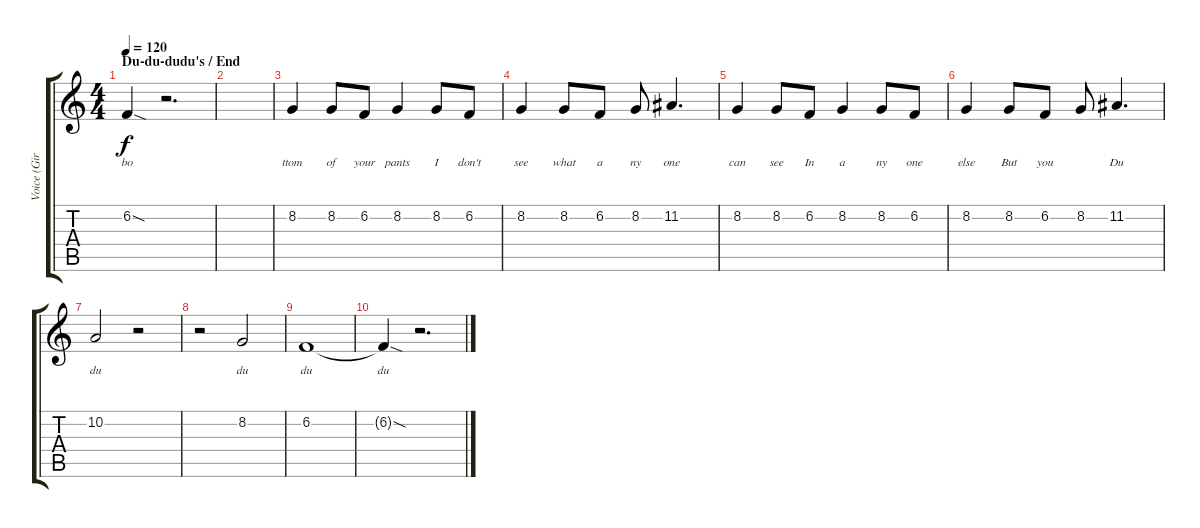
\track ("Voice (Girl)" "Voice (Gir") {instrument lead2sawtooth}
\staff {score tabs}
\tuning (E4 B3 G3 D3 A2 E2) {hide}
\ts (4 4)
\section ("" "Du-du-dudu's / End")
\tempo 120
\clef g2
\ks c
6.2{sod}.4{lyrics (0 "bo") lyrics (1 "") lyrics (2 "") lyrics (3 "") lyrics (4 "") dy f} r.2{d} |
|
8.2.4{lyrics (0 "ttom") lyrics (1 "") lyrics (2 "") lyrics (3 "") lyrics (4 "")} 8.2.8{lyrics (0 "of") lyrics (1 "") lyrics (2 "") lyrics (3 "") lyrics (4 "")} 6.2.8{lyrics (0 "your") lyrics (1 "") lyrics (2 "") lyrics (3 "") lyrics (4 "")} 8.2.4{lyrics (0 "pants") lyrics (1 "") lyrics (2 "") lyrics (3 "") lyrics (4 "")} 8.2.8{lyrics (0 "I") lyrics (1 "") lyrics (2 "") lyrics (3 "") lyrics (4 "")} 6.2.8{lyrics (0 "don't") lyrics (1 "") lyrics (2 "") lyrics (3 "") lyrics (4 "")} |
8.2.4{lyrics (0 "see") lyrics (1 "") lyrics (2 "") lyrics (3 "") lyrics (4 "")} 8.2.8{lyrics (0 "what") lyrics (1 "") lyrics (2 "") lyrics (3 "") lyrics (4 "")} 6.2.8{lyrics (0 "a") lyrics (1 "") lyrics (2 "") lyrics (3 "") lyrics (4 "")} 8.2.8{lyrics (0 "ny") lyrics (1 "") lyrics (2 "") lyrics (3 "") lyrics (4 "")} 11.2.4{d lyrics (0 "one") lyrics (1 "") lyrics (2 "") lyrics (3 "") lyrics (4 "")} |
8.2.4{lyrics (0 "can") lyrics (1 "") lyrics (2 "") lyrics (3 "") lyrics (4 "")} 8.2.8{lyrics (0 "see") lyrics (1 "") lyrics (2 "") lyrics (3 "") lyrics (4 "")} 6.2.8{lyrics (0 "In") lyrics (1 "") lyrics (2 "") lyrics (3 "") lyrics (4 "")} 8.2.4{lyrics (0 "a") lyrics (1 "") lyrics (2 "") lyrics (3 "") lyrics (4 "")} 8.2.8{lyrics (0 "ny") lyrics (1 "") lyrics (2 "") lyrics (3 "") lyrics (4 "")} 6.2.8{lyrics (0 "one") lyrics (1 "") lyrics (2 "") lyrics (3 "") lyrics (4 "")} |
8.2.4{lyrics (0 "else") lyrics (1 "") lyrics (2 "") lyrics (3 "") lyrics (4 "")} 8.2.8{lyrics (0 "But") lyrics (1 "") lyrics (2 "") lyrics (3 "") lyrics (4 "")} 6.2.8{lyrics (0 "you") lyrics (1 "") lyrics (2 "") lyrics (3 "") lyrics (4 "")} 8.2.8{lyrics (0 "") lyrics (1 "") lyrics (2 "") lyrics (3 "") lyrics (4 "")} 11.2.4{d lyrics (0 "Du") lyrics (1 "") lyrics (2 "") lyrics (3 "") lyrics (4 "")} |
10.2.2{lyrics (0 "du") lyrics (1 "") lyrics (2 "") lyrics (3 "") lyrics (4 "")} r.2 |
r.2 8.2.2{lyrics (0 "du") lyrics (1 "") lyrics (2 "") lyrics (3 "") lyrics (4 "")} |
6.2.1{lyrics (0 "du") lyrics (1 "") lyrics (2 "") lyrics (3 "") lyrics (4 "")} |
6.2{sod t}.4{lyrics (0 "du") lyrics (1 "") lyrics (2 "") lyrics (3 "") lyrics (4 "")} r.2{d}
